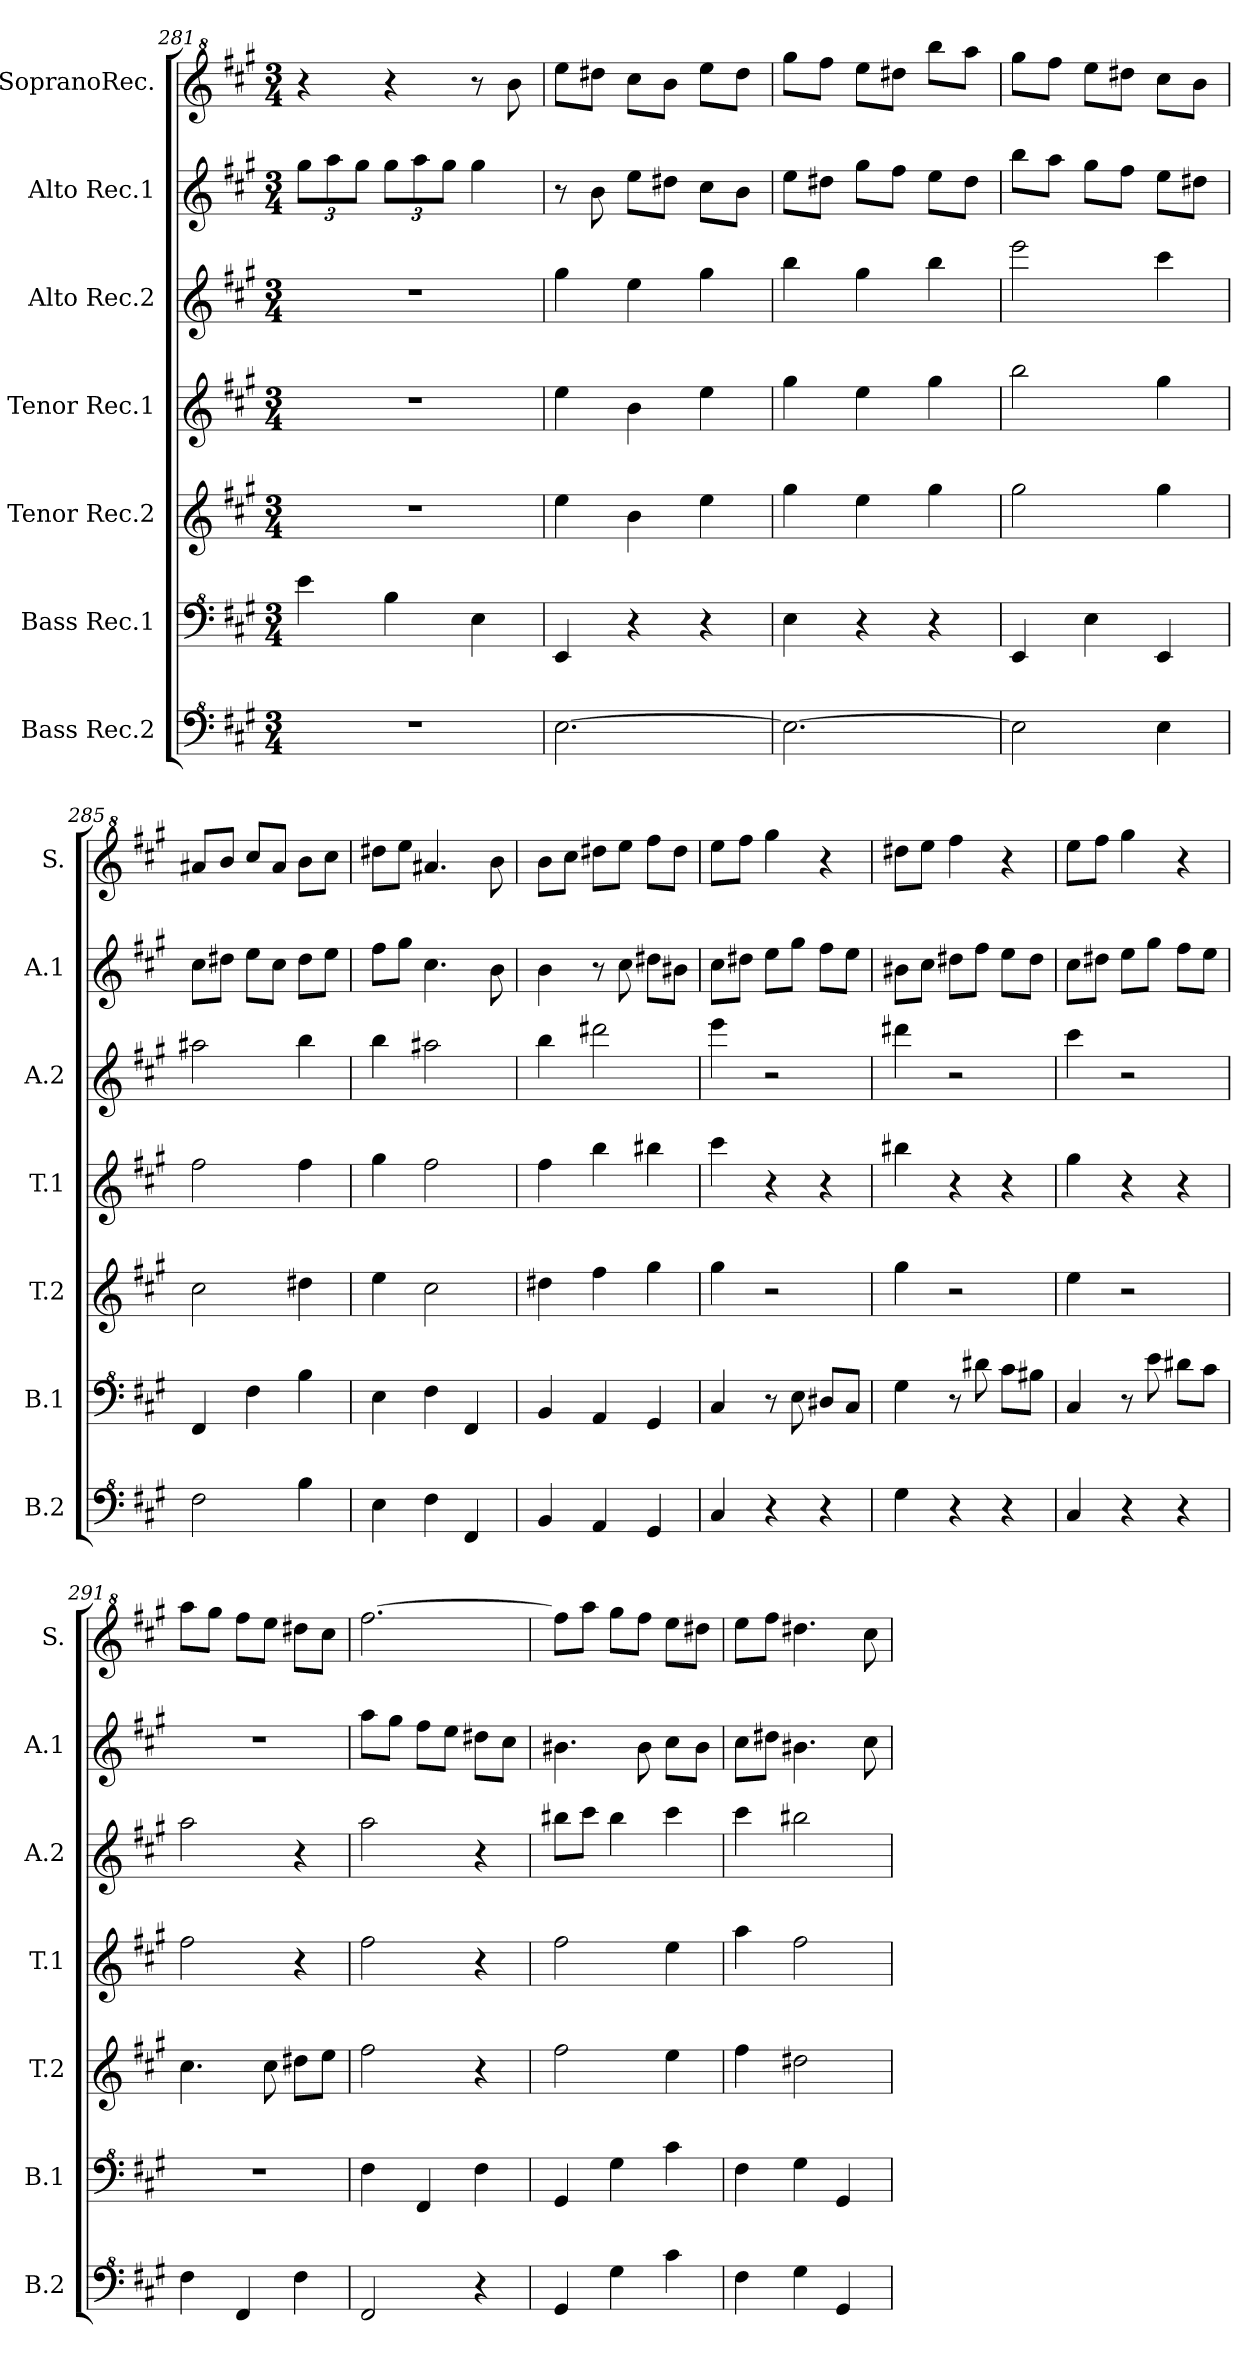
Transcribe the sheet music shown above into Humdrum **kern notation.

**kern	**kern	**kern	**kern	**kern	**kern	**kern
*part7	*part6	*part5	*part4	*part3	*part2	*part1
*staff7	*staff6	*staff5	*staff4	*staff3	*staff2	*staff1
*I"Bass Rec.2	*I"Bass Rec.1	*I"Tenor Rec.2	*I"Tenor Rec.1	*I"Alto Rec.2	*I"Alto Rec.1	*I"SopranoRec.
*I'B.2	*I'B.1	*I'T.2	*I'T.1	*I'A.2	*I'A.1	*I'S.
*clefF^4	*clefF^4	*clefG2	*clefG2	*clefG2	*clefG2	*clefG^2
*k[f#c#g#]	*k[f#c#g#]	*k[f#c#g#]	*k[f#c#g#]	*k[f#c#g#]	*k[f#c#g#]	*k[f#c#g#]
*M3/4	*M3/4	*M3/4	*M3/4	*M3/4	*M3/4	*M3/4
*	*	*	*	*	*Xbrackettup	*
=281	=281	=281	=281	=281	=281	=281
2.r	4ee\	2.r	2.r	2.r	12gg#\L	4r
.	.	.	.	.	12aa\	.
.	.	.	.	.	12gg#\J	.
.	4b\	.	.	.	12gg#\L	4r
.	.	.	.	.	12aa\	.
.	.	.	.	.	12gg#\J	.
.	4e\	.	.	.	4gg#\	8r
.	.	.	.	.	.	8bb\
=282	=282	=282	=282	=282	=282	=282
[2.e\	4E/	4ee\	4ee\	4gg#\	8r	8eee\L
.	.	.	.	.	8b\	8ddd#X\J
.	4r	4b\	4b\	4ee\	8ee\L	8ccc#\L
.	.	.	.	.	8dd#X\J	8bb\J
.	4r	4ee\	4ee\	4gg#\	8cc#\L	8eee\L
.	.	.	.	.	8b\J	8ddd#\J
!!LO:LB:g=z
=283	=283	=283	=283	=283	=283	=283
2.e\_	4e\	4gg#\	4gg#\	4bb\	8ee\L	8ggg#\L
.	.	.	.	.	8dd#X\J	8fff#\J
.	4r	4ee\	4ee\	4gg#\	8gg#\L	8eee\L
.	.	.	.	.	8ff#\J	8ddd#X\J
.	4r	4gg#\	4gg#\	4bb\	8ee\L	8bbb\L
.	.	.	.	.	8dd#\J	8aaa\J
=284	=284	=284	=284	=284	=284	=284
2e\]	4E/	2gg#\	2bb\	2eee\	8bb\L	8ggg#\L
.	.	.	.	.	8aa\J	8fff#\J
.	4e\	.	.	.	8gg#\L	8eee\L
.	.	.	.	.	8ff#\J	8ddd#X\J
4e\	4E/	4gg#\	4gg#\	4ccc#\	8ee\L	8ccc#\L
.	.	.	.	.	8dd#X\J	8bb\J
=285	=285	=285	=285	=285	=285	=285
2f#\	4F#/	2cc#\	2ff#\	2aa#X\	8cc#\L	8aa#X/L
.	.	.	.	.	8dd#X\J	8bb/J
.	4f#\	.	.	.	8ee\L	8ccc#/L
.	.	.	.	.	8cc#\J	8aa#/J
4b\	4b\	4dd#X\	4ff#\	4bb\	8dd#\L	8bb\L
.	.	.	.	.	8ee\J	8ccc#\J
=286	=286	=286	=286	=286	=286	=286
4e\	4e\	4ee\	4gg#\	4bb\	8ff#\L	8ddd#X\L
.	.	.	.	.	8gg#\J	8eee\J
4f#\	4f#\	2cc#\	2ff#\	2aa#X\	4.cc#\	4.aa#X/
4F#/	4F#/	.	.	.	.	.
.	.	.	.	.	8b\	8bb\
=287	=287	=287	=287	=287	=287	=287
4B/	4B/	4dd#X\	4ff#\	4bb\	4b\	8bb\L
.	.	.	.	.	.	8ccc#\J
4A/	4A/	4ff#\	4bb\	2ddd#X\	8r	8ddd#X\L
.	.	.	.	.	8cc#\	8eee\J
4G#/	4G#/	4gg#\	4bb#X\	.	8dd#X\L	8fff#\L
.	.	.	.	.	8b#X\J	8ddd#\J
=288	=288	=288	=288	=288	=288	=288
4c#/	4c#/	4gg#\	4ccc#\	4eee\	8cc#\L	8eee\L
.	.	.	.	.	8dd#X\J	8fff#\J
4r	8r	2r	4r	2r	8ee\L	4ggg#\
.	8e\	.	.	.	8gg#\J	.
4r	8d#X/L	.	4r	.	8ff#\L	4r
.	8c#/J	.	.	.	8ee\J	.
=289	=289	=289	=289	=289	=289	=289
4g#\	4g#\	4gg#\	4bb#X\	4ddd#X\	8b#X\L	8ddd#X\L
.	.	.	.	.	8cc#\J	8eee\J
4r	8r	2r	4r	2r	8dd#X\L	4fff#\
.	8dd#X\	.	.	.	8ff#\J	.
4r	8cc#\L	.	4r	.	8ee\L	4r
.	8b#X\J	.	.	.	8dd#\J	.
=290	=290	=290	=290	=290	=290	=290
4c#/	4c#/	4ee\	4gg#\	4ccc#\	8cc#\L	8eee\L
.	.	.	.	.	8dd#X\J	8fff#\J
4r	8r	2r	4r	2r	8ee\L	4ggg#\
.	8ee\	.	.	.	8gg#\J	.
4r	8dd#X\L	.	4r	.	8ff#\L	4r
.	8cc#\J	.	.	.	8ee\J	.
=291	=291	=291	=291	=291	=291	=291
4f#\	2.r	4.cc#\	2ff#\	2aa\	2.r	8aaa\L
.	.	.	.	.	.	8ggg#\J
4F#/	.	.	.	.	.	8fff#\L
.	.	8cc#\	.	.	.	8eee\J
4f#\	.	8dd#X\L	4r	4r	.	8ddd#X\L
.	.	8ee\J	.	.	.	8ccc#\J
!!LO:PB:g=z
=292	=292	=292	=292	=292	=292	=292
2F#/	4f#\	2ff#\	2ff#\	2aa\	8aa\L	[2.fff#\
.	.	.	.	.	8gg#\J	.
.	4F#/	.	.	.	8ff#\L	.
.	.	.	.	.	8ee\J	.
4r	4f#\	4r	4r	4r	8dd#X\L	.
.	.	.	.	.	8cc#\J	.
=293	=293	=293	=293	=293	=293	=293
4G#/	4G#/	2ff#\	2ff#\	8bb#X\L	4.b#X\	8fff#\L]
.	.	.	.	8ccc#\J	.	8aaa\J
4g#\	4g#\	.	.	4bb#\	.	8ggg#\L
.	.	.	.	.	8b#\	8fff#\J
4cc#\	4cc#\	4ee\	4ee\	4ccc#\	8cc#\L	8eee\L
.	.	.	.	.	8b#\J	8ddd#X\J
=294	=294	=294	=294	=294	=294	=294
4f#\	4f#\	4ff#\	4aa\	4ccc#\	8cc#\L	8eee\L
.	.	.	.	.	8dd#X\J	8fff#\J
4g#\	4g#\	2dd#X\	2ff#\	2bb#X\	4.b#X\	4.ddd#X\
4G#/	4G#/	.	.	.	.	.
.	.	.	.	.	8cc#\	8ccc#\
=	=	=	=	=	=	=
*-	*-	*-	*-	*-	*-	*-
